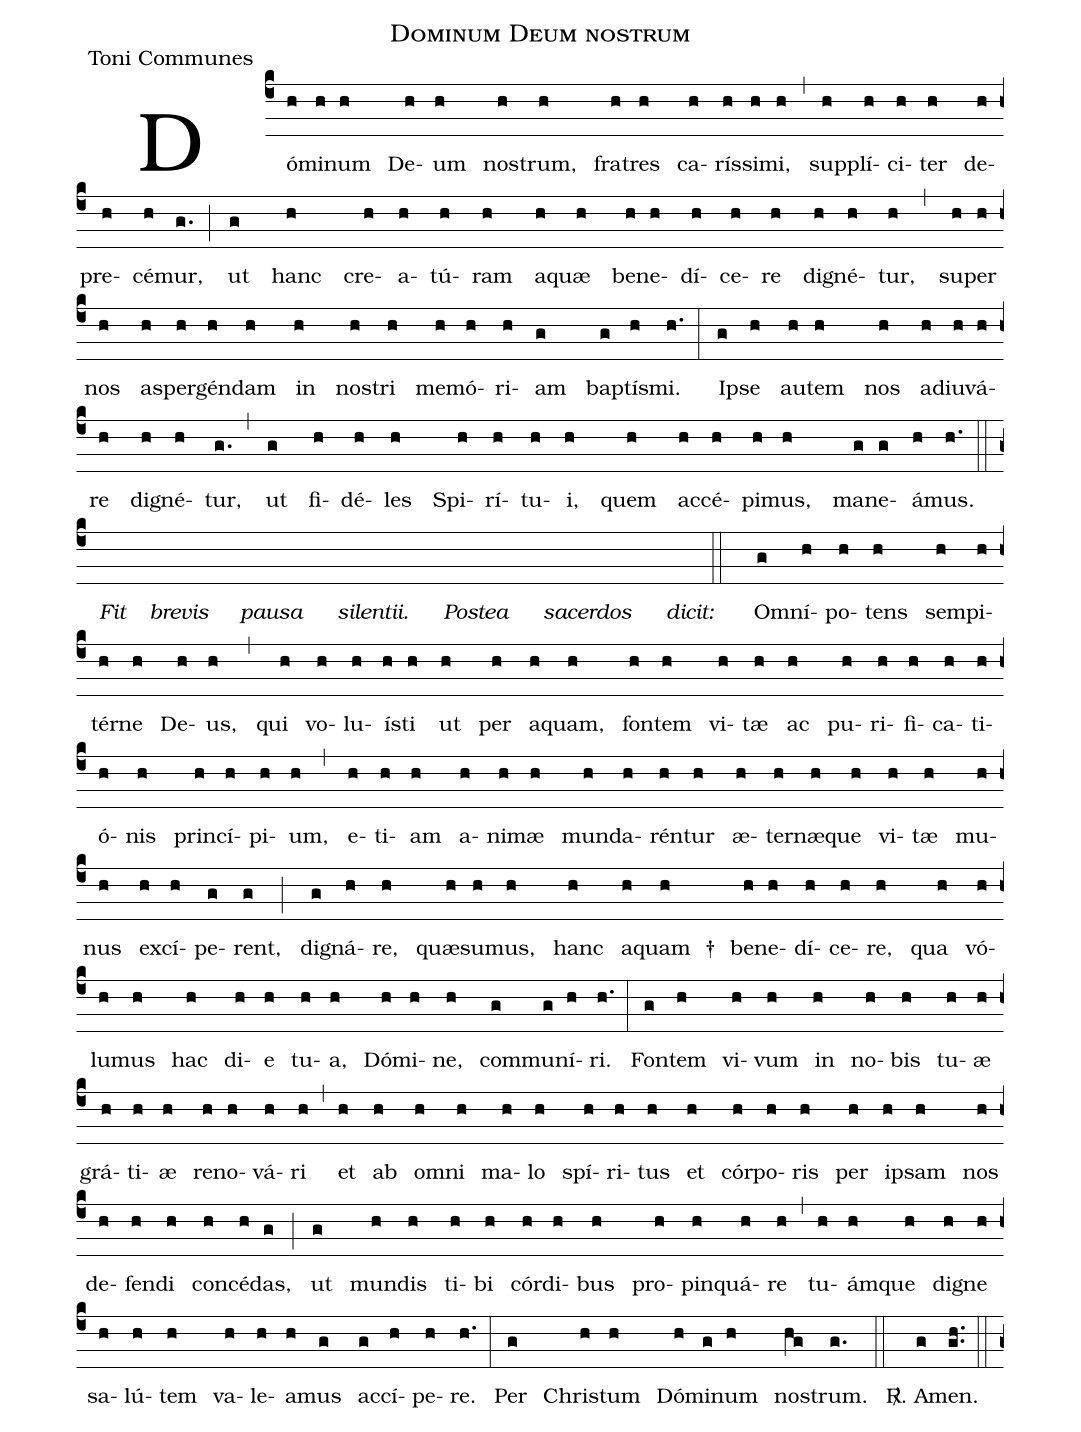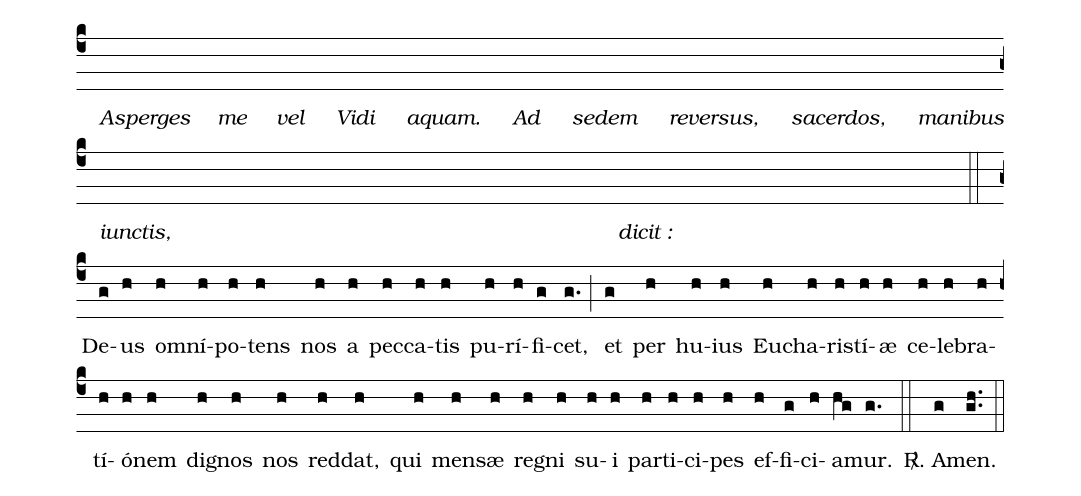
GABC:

name:Dominum Deum nostrum;
office-part:Toni Communes;
%%
(c4)Dó(h)mi(h)num(h) De-(h)um(h) nos(h)trum,(h) fra(h)tres(h) ca(h)rís(h)si(h)mi,(h) (,)sup(h)plí(h)ci(h)ter(h) de(h)pre(h)cé(h)mur,(g.) (;) ut(g) hanc(h) cre-(h)a(h)tú(h)ram(h) a(h)quæ(h) be(h)ne(h)dí(h)ce(h)re(h) dig(h)né(h)tur,(h) (,) su(h)per(h) nos(h) as(h)per(h)gén(h)dam(h) in(h) nos(h)tri(h) me(h)mó(h)ri-(h)am(g) bap(g)tís(h)mi.(h.) (:) Ip(g)se(h) au(h)tem(h) nos(h) ad(h)iu(h)vá(h)re(h) dig(h)né(h)tur,(g.) (,) ut(g) fi(h)dé(h)les(h) Spi(h)rí(h)tu(h)i,(h) quem(h) ac(h)cé(h)pi(h)mus,(h) ma(g)ne(g)á(h)mus.(h.) (::) (z) <i>Fit</i>() <i>brevis</i>() <i>pausa</i>() <i>silentii.</i>() <i>Postea</i>() <i>sacerdos</i>() <i>dicit: </i>() (::)
Om(g)ní(h)po(h)tens(h) sem(h)pi(h)tér(h)ne(h) De(h)us,(h) (,) qui(h) vo(h)lu-(h)ís(h)ti(h) ut(h) per(h) a(h)quam,(h) fon(h)tem(h) vi(h)tæ(h) ac(h) pu(h)ri(h)fi(h)ca(h)ti(h)ó(h)nis(h) prin(h)cí(h)pi-(h)um,(h) (,) e(h)ti(h)am(h) a(h)ni(h)mæ(h) mun(h)da(h)rén(h)tur(h) æ(h)ter(h)næ(h)que(h) vi(h)tæ(h) mu(h)nus(h) ex(h)cí(h)pe(g)rent,(g) (;) dig(g)ná(h)re,(h) quæ(h)su(h)mus,(h) hanc(h) a(h)quam(h) †() be(h)ne(h)dí(h)ce(h)re,(h) qua(h) vó(h)lu(h)mus(h) hac(h) di(h)e(h) tu(h)a,(h) Dó(h)mi(h)ne,(h) com(g)mu(g)ní(h)ri.(h.) (:) Fon(g)tem(h) vi(h)vum(h) in(h) no(h)bis(h) tu(h)æ(h) grá(h)ti(h)æ(h) re(h)no(h)vá(h)ri(h) (,) et(h) ab(h) om(h)ni(h) ma(h)lo(h) spí(h)ri(h)tus(h) et(h) cór(h)po(h)ris(h) per(h) ip(h)sam(h) nos(h) de(h)fen(h)di(h) con(h)cé(h)das,(g) (;) ut(g) mun(h)dis(h) ti(h)bi(h) cór(h)di(h)bus(h) pro(h)pin(h)quá(h)re(h) (,) tu-(h)ám(h)que(h) dig(h)ne(h) sa(h)lú(h)tem(h) va(h)le-(h)a(h)mus(g) ac(g)cí(h)pe(h)re.(h.) (:) Per(g) Chris(h)tum(h) Dó(h)mi(g)num(h) nos(hg)trum.(g.) (::) <sp>R/</sp>. A(g)men.(g.h.) (::) (z) <i>Asperges</i>() <i>me</i>() <i>vel</i>() <i>Vidi</i>() <i>aquam.</i>() <i>Ad</i>() <i>sedem</i>() <i>reversus,</i>() <i>sacerdos,</i>() <i>manibus</i>() <i>iunctis,</i>() <i>dicit :</i>() (::) (z)
De(g)us(h) om(h)ní(h)po(h)tens(h) nos(h) a(h) pec(h)ca(h)tis(h) pu(h)rí(h)fi(g)cet,(g.) (;) et(g) per(h) hu(h)ius(h) Eu(h)cha(h)ris(h)tí(h)æ(h) ce(h)le(h)bra(h)tí(h)ó(h)nem(h) dig(h)nos(h) nos(h) red(h)dat,(h) qui(h) men(h)sæ(h) reg(h)ni(h) su(h)i(h) par(h)ti(h)ci(h)pes(h) ef(h)fi(g)ci(h)a(hg)mur.(g.) (::) <sp>R/</sp>. A(g)men.(g.h.) (::)
